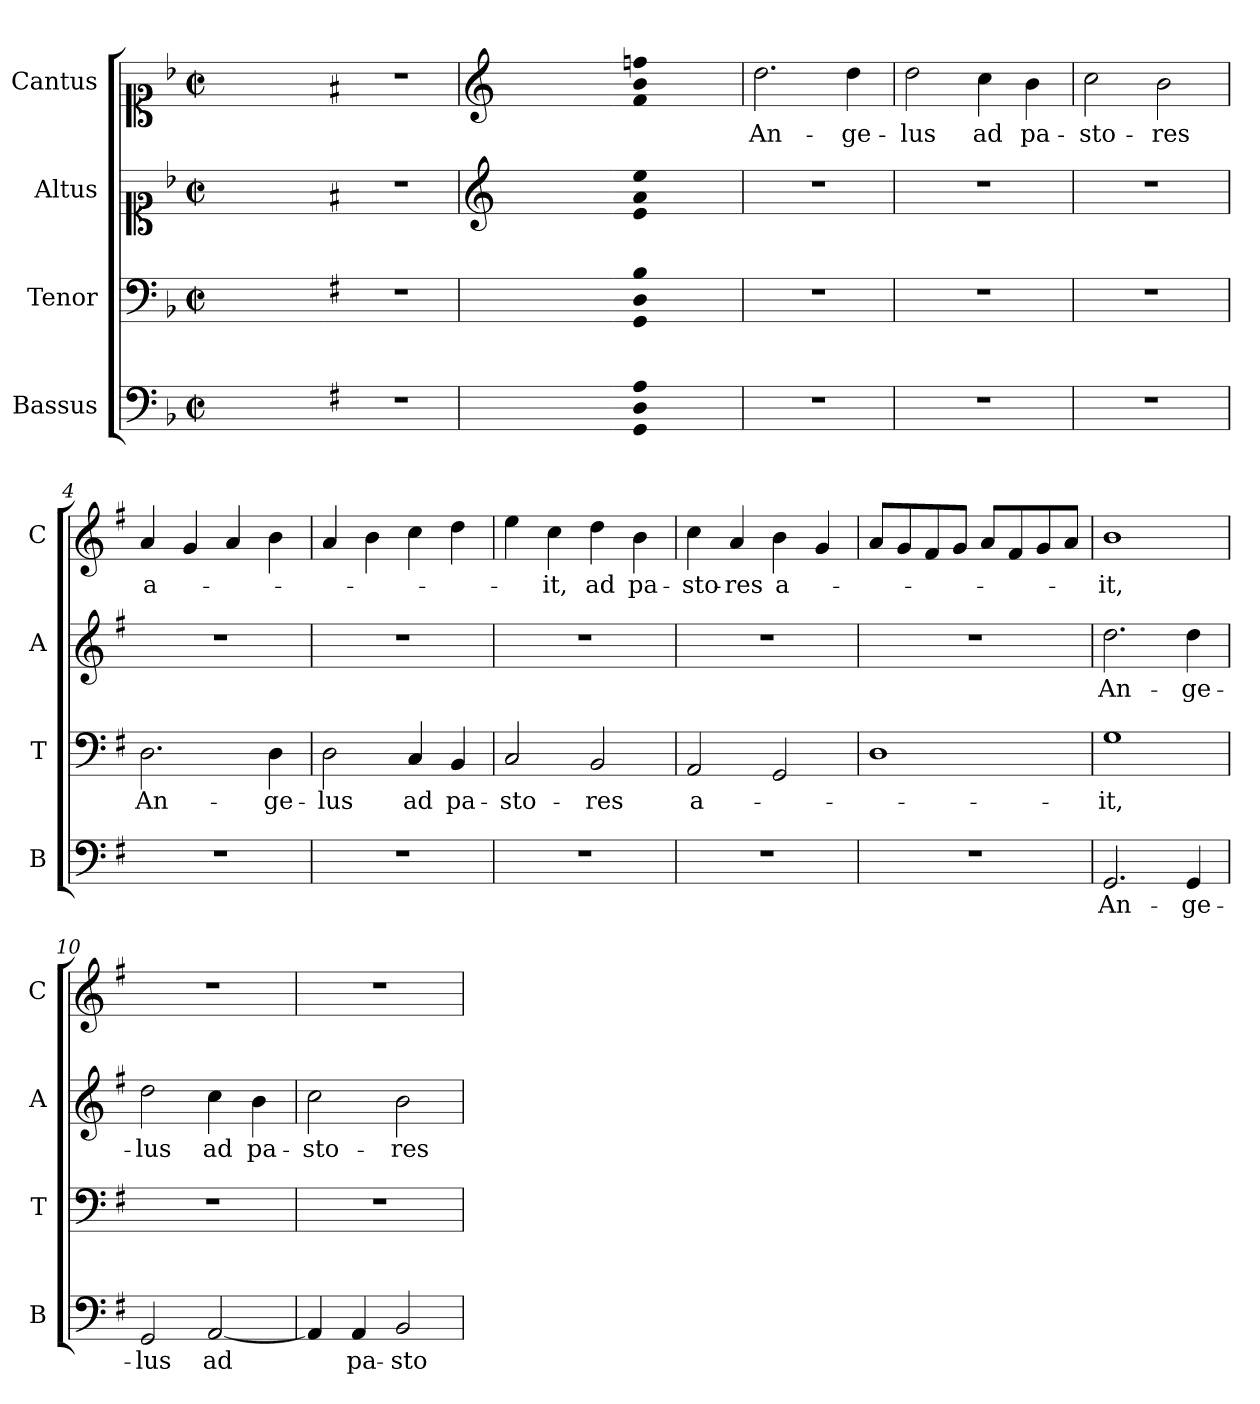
**kern	**text	**kern	**text	**kern	**text	**kern	**text
*part4	*part4	*part3	*part3	*part2	*part2	*part1	*part1
*staff4	*staff4	*staff3	*staff3	*staff2	*staff2	*staff1	*staff1
*I"Bassus	*	*I"Tenor	*	*I"Altus	*	*I"Cantus	*
*I'B	*	*I'T	*	*I'A	*	*I'C	*
*clefF4	*	*clefF4	*	*clefC1	*	*clefC1	*
*k[b-]	*	*k[b-]	*	*k[b-]	*	*k[b-]	*
*F:	*	*F:	*	*F:	*	*F:	*
*M2/2	*	*M2/2	*	*M2/2	*	*M2/2	*
*met(c|)	*	*met(c|)	*	*met(c|)	*	*met(c|)	*
=	=	=	=	=	=	=	=
1ryy	.	1ryy	.	1ryy	.	1ryy	.
=1X-	=1X-	=1X-	=1X-	=1X-	=1X-	=1X-	=1X-
*k[f#]	*	*k[f#]	*	*k[f#]	*	*k[f#]	*
*G:	*	*G:	*	*G:	*	*G:	*
1r	.	1r	.	1r	.	1r	.
=2X	=2X	=2X	=2X	=2X	=2X	=2X	=2X
*	*	*	*	*clefG2	*	*clefG2	*
1ryy	.	1ryy	.	1ryy	.	1ryy	.
=3X-	=3X-	=3X-	=3X-	=3X-	=3X-	=3X-	=3X-
!LO:N:n=1:head=solid	!	!	!	!	!	!	!
!LO:N:n=2:head=solid	!	!	!	!	!	!	!
!LO:N:n=3:head=solid	!	!LO:N:n=1:head=solid	!	!	!	!	!
!	!	!LO:N:n=2:head=solid	!	!	!	!	!
!	!	!LO:N:n=3:head=solid	!	!LO:N:n=1:head=solid	!	!	!
!	!	!	!	!LO:N:n=2:head=solid	!	!	!
!	!	!	!	!LO:N:n=3:head=solid	!	!LO:N:n=1:head=solid	!
!	!	!	!	!	!	!LO:N:n=2:head=solid	!
!	!	!	!	!	!	!LO:N:n=3:head=solid	!
1GG! 1D! 1A!	.	1GG! 1D! 1B!	.	1e! 1a! 1ee!	.	1f#! 1b! 1ffn!	.
=1	=1	=1	=1	=1	=1	=1	=1
!	!	!	!	!	!	!	!LO:LY:b
1r	.	1r	.	1r	.	2.dd\	An-
!	!	!	!	!	!	!	!LO:LY:b
.	.	.	.	.	.	4dd\	-ge-
=2	=2	=2	=2	=2	=2	=2	=2
!	!	!	!	!	!	!	!LO:LY:b
1r	.	1r	.	1r	.	2dd\	-lus
!	!	!	!	!	!	!	!LO:LY:b
.	.	.	.	.	.	4cc\	ad
!	!	!	!	!	!	!	!LO:LY:b
.	.	.	.	.	.	4b\	pa-
=3	=3	=3	=3	=3	=3	=3	=3
!	!	!	!	!	!	!	!LO:LY:b
1r	.	1r	.	1r	.	2cc\	-sto-
!	!	!	!	!	!	!	!LO:LY:b
.	.	.	.	.	.	2b\	-res
=4	=4	=4	=4	=4	=4	=4	=4
!	!	!	!LO:LY:b	!	!	!	!LO:LY:b
1r	.	2.D\	An-	1r	.	4a/	a-
.	.	.	.	.	.	4g/	.
.	.	.	.	.	.	4a/	.
!	!	!	!LO:LY:b	!	!	!	!
.	.	4D\	-ge-	.	.	4b\	.
=5	=5	=5	=5	=5	=5	=5	=5
!	!	!	!LO:LY:b	!	!	!	!
1r	.	2D\	-lus	1r	.	4a/	.
.	.	.	.	.	.	4b\	.
!	!	!	!LO:LY:b	!	!	!	!
.	.	4C/	ad	.	.	4cc\	.
!	!	!	!LO:LY:b	!	!	!	!
.	.	4BB/	pa-	.	.	4dd\	.
!!LO:LB:g=z
=6	=6	=6	=6	=6	=6	=6	=6
!	!	!	!LO:LY:b	!	!	!	!
1r	.	2C/	-sto-	1r	.	4ee\	.
!	!	!	!	!	!	!	!LO:LY:b
.	.	.	.	.	.	4cc\	-it,
!	!	!	!LO:LY:b	!	!	!	!LO:LY:b
.	.	2BB/	-res	.	.	4dd\	ad
!	!	!	!	!	!	!	!LO:LY:b
.	.	.	.	.	.	4b\	pa-
=7	=7	=7	=7	=7	=7	=7	=7
!	!	!	!LO:LY:b	!	!	!	!LO:LY:b
1r	.	2AA/	a-	1r	.	4cc\	-sto-
!	!	!	!	!	!	!	!LO:LY:b
.	.	.	.	.	.	4a/	-res
!	!	!	!	!	!	!	!LO:LY:b
.	.	2GG/	.	.	.	4b\	a-
.	.	.	.	.	.	4g/	.
=8	=8	=8	=8	=8	=8	=8	=8
1r	.	1D	.	1r	.	8a/L	.
.	.	.	.	.	.	8g/	.
.	.	.	.	.	.	8f#/	.
.	.	.	.	.	.	8g/J	.
.	.	.	.	.	.	8a/L	.
.	.	.	.	.	.	8f#/	.
.	.	.	.	.	.	8g/	.
.	.	.	.	.	.	8a/J	.
=9	=9	=9	=9	=9	=9	=9	=9
!	!LO:LY:b	!	!LO:LY:b	!	!LO:LY:b	!	!LO:LY:b
2.GG/	An-	1G	-it,	2.dd\	An-	1b	-it,
!	!LO:LY:b	!	!	!	!LO:LY:b	!	!
4GG/	-ge-	.	.	4dd\	-ge-	.	.
=10	=10	=10	=10	=10	=10	=10	=10
!	!LO:LY:b	!	!	!	!LO:LY:b	!	!
2GG/	-lus	1r	.	2dd\	-lus	1r	.
!	!LO:LY:b	!	!	!	!LO:LY:b	!	!
[2AA/	ad	.	.	4cc\	ad	.	.
!	!	!	!	!	!LO:LY:b	!	!
.	.	.	.	4b\	pa-	.	.
=11	=11	=11	=11	=11	=11	=11	=11
!	!	!	!	!	!LO:LY:b	!	!
4AA/]	.	1r	.	2cc\	-sto-	1r	.
!	!LO:LY:b	!	!	!	!	!	!
4AA/	pa-	.	.	.	.	.	.
!	!LO:LY:b	!	!	!	!LO:LY:b	!	!
2BB/	-sto-	.	.	2b\	-res	.	.
=	=	=	=	=	=	=	=
*-	*-	*-	*-	*-	*-	*-	*-
